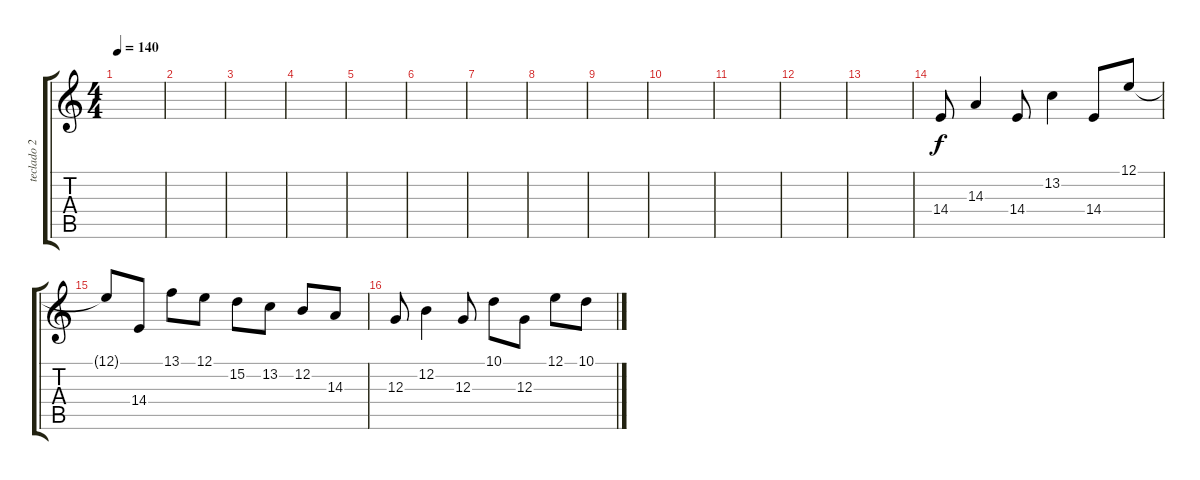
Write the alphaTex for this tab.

\track ("teclado 2" "teclado 2") {instrument stringensemble1}
\staff {score tabs}
\tuning (E4 B3 G3 D3 A2 E2) {hide}
\ts (4 4)
\tempo 140
\clef g2
\ks c
|
|
|
|
|
|
|
|
|
|
|
|
|
14.4.8{volume 10} 14.3.4 14.4.8 13.2.4 14.4.8 12.1.8 |
12.1{t}.8 14.4.8 13.1.8 12.1.8 15.2.8 13.2.8 12.2.8 14.3.8 |
12.3.8 12.2.4 12.3.8 10.1.8 12.3.8 12.1.8 10.1.8
